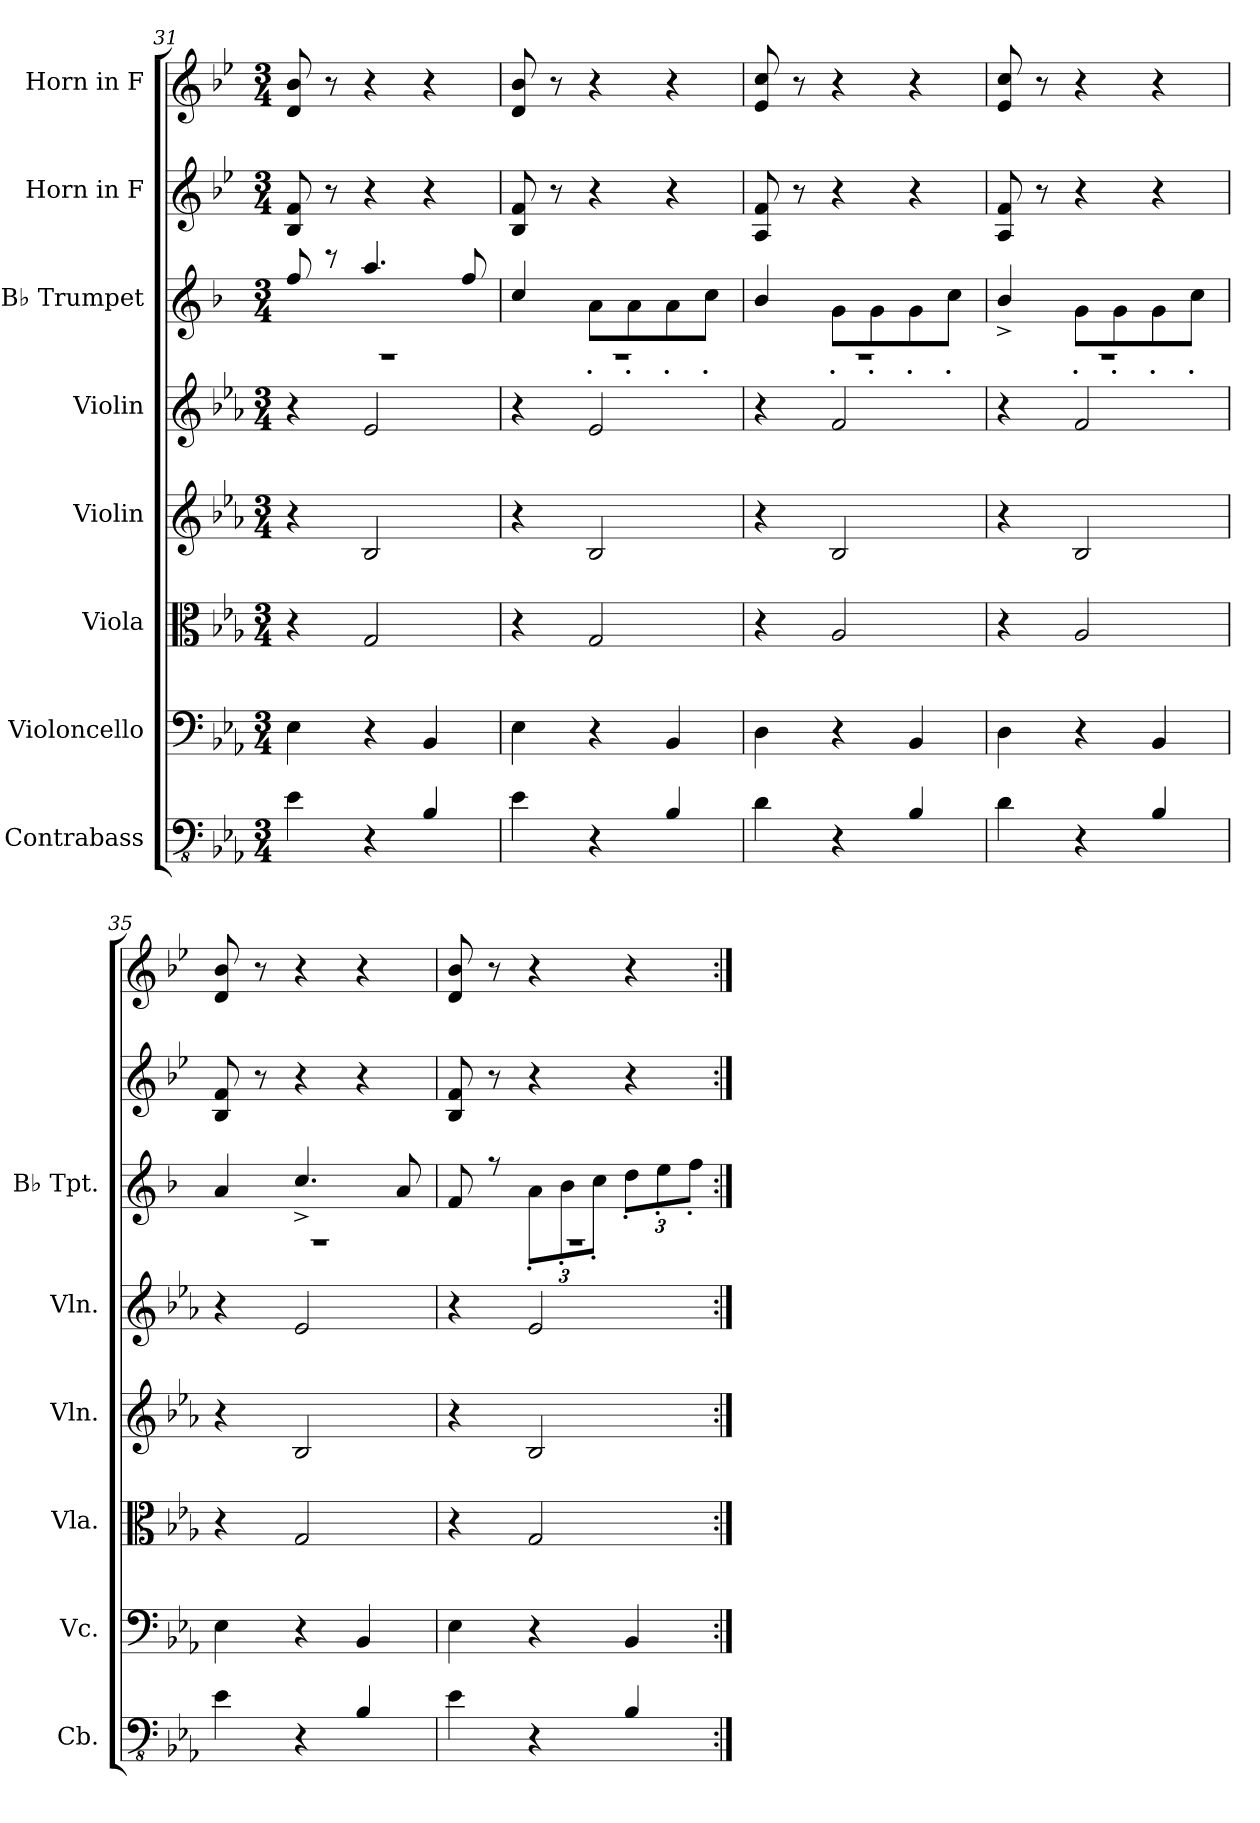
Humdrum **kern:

**kern	**kern	**kern	**kern	**kern	**kern	**kern	**kern
*part8	*part7	*part6	*part5	*part4	*part3	*part2	*part1
*staff8	*staff7	*staff6	*staff5	*staff4	*staff3	*staff2	*staff1
*I"Contrabass	*I"Violoncello	*I"Viola	*I"Violin	*I"Violin	*I"B♭ Trumpet	*I"Horn in F	*I"Horn in F
*I'Cb.	*I'Vc.	*I'Vla.	*I'Vln.	*I'Vln.	*I'B♭ Tpt.	*	*
*clefFv4	*clefF4	*clefC3	*clefG2	*clefG2	*clefG2	*clefG2	*clefG2
*ITrd7c12	*	*	*	*	*ITrd1c2	*ITrd4c7	*ITrd4c7
*k[b-e-a-]	*k[b-e-a-]	*k[b-e-a-]	*k[b-e-a-]	*k[b-e-a-]	*k[b-e-a-]	*k[b-e-a-]	*k[b-e-a-]
*M3/4	*M3/4	*M3/4	*M3/4	*M3/4	*M3/4	*M3/4	*M3/4
=31	=31	=31	=31	=31	=31	=31	=31
*	*	*	*	*	*^	*	*
4EE-\	4E-\	4r	4r	4r	2.rF	8ee-/	8E-/ 8B-/	8G/ 8e-/
.	.	.	.	.	.	8rccc	8r	8r
4r	4r	2G/	2B-/	2e-/	.	4.gg/	4r	4r
4BBB-/	4BB-/	.	.	.	.	.	4r	4r
.	.	.	.	.	.	8ee-/	.	.
=32	=32	=32	=32	=32	=32	=32	=32	=32
4EE-\	4E-\	4r	4r	4r	2.rF	4b-/	8E-/ 8B-/	8G/ 8e-/
.	.	.	.	.	.	.	8r	8r
4r	4r	2G/	2B-/	2e-/	.	8g'\L	4r	4r
.	.	.	.	.	.	8g'\	.	.
4BBB-/	4BB-/	.	.	.	.	8g'\	4r	4r
.	.	.	.	.	.	8b-'\J	.	.
=33	=33	=33	=33	=33	=33	=33	=33	=33
4DD\	4D\	4r	4r	4r	2.rF	4a-/	8D/ 8B-/	8A-/ 8f/
.	.	.	.	.	.	.	8r	8r
4r	4r	2A-/	2B-/	2f/	.	8f'\L	4r	4r
.	.	.	.	.	.	8f'\	.	.
4BBB-/	4BB-/	.	.	.	.	8f'\	4r	4r
.	.	.	.	.	.	8b-'\J	.	.
=34	=34	=34	=34	=34	=34	=34	=34	=34
4DD\	4D\	4r	4r	4r	2.rF	4a-^/	8D/ 8B-/	8A-/ 8f/
.	.	.	.	.	.	.	8r	8r
4r	4r	2A-/	2B-/	2f/	.	8f'\L	4r	4r
.	.	.	.	.	.	8f'\	.	.
4BBB-/	4BB-/	.	.	.	.	8f'\	4r	4r
.	.	.	.	.	.	8b-'\J	.	.
=35	=35	=35	=35	=35	=35	=35	=35	=35
4EE-\	4E-\	4r	4r	4r	2.rF	4g/	8E-/ 8B-/	8G/ 8e-/
.	.	.	.	.	.	.	8r	8r
4r	4r	2G/	2B-/	2e-/	.	4.b-^/	4r	4r
4BBB-/	4BB-/	.	.	.	.	.	4r	4r
.	.	.	.	.	.	8g/	.	.
=36	=36	=36	=36	=36	=36	=36	=36	=36
4EE-\	4E-\	4r	4r	4r	2.rF	8e-/	8E-/ 8B-/	8G/ 8e-/
.	.	.	.	.	.	8rff	8r	8r
*	*	*	*	*	*	*Xbrackettup	*	*
4r	4r	2G/	2B-/	2e-/	.	12g'/L	4r	4r
.	.	.	.	.	.	12a-'\	.	.
.	.	.	.	.	.	12b-'\J	.	.
4BBB-/	4BB-/	.	.	.	.	12cc'\L	4r	4r
.	.	.	.	.	.	12dd'\	.	.
.	.	.	.	.	.	12ee-'\J	.	.
*	*	*	*	*	*v	*v	*	*
=:|!	=:|!	=:|!	=:|!	=:|!	=:|!	=:|!	=:|!
*-	*-	*-	*-	*-	*-	*-	*-
